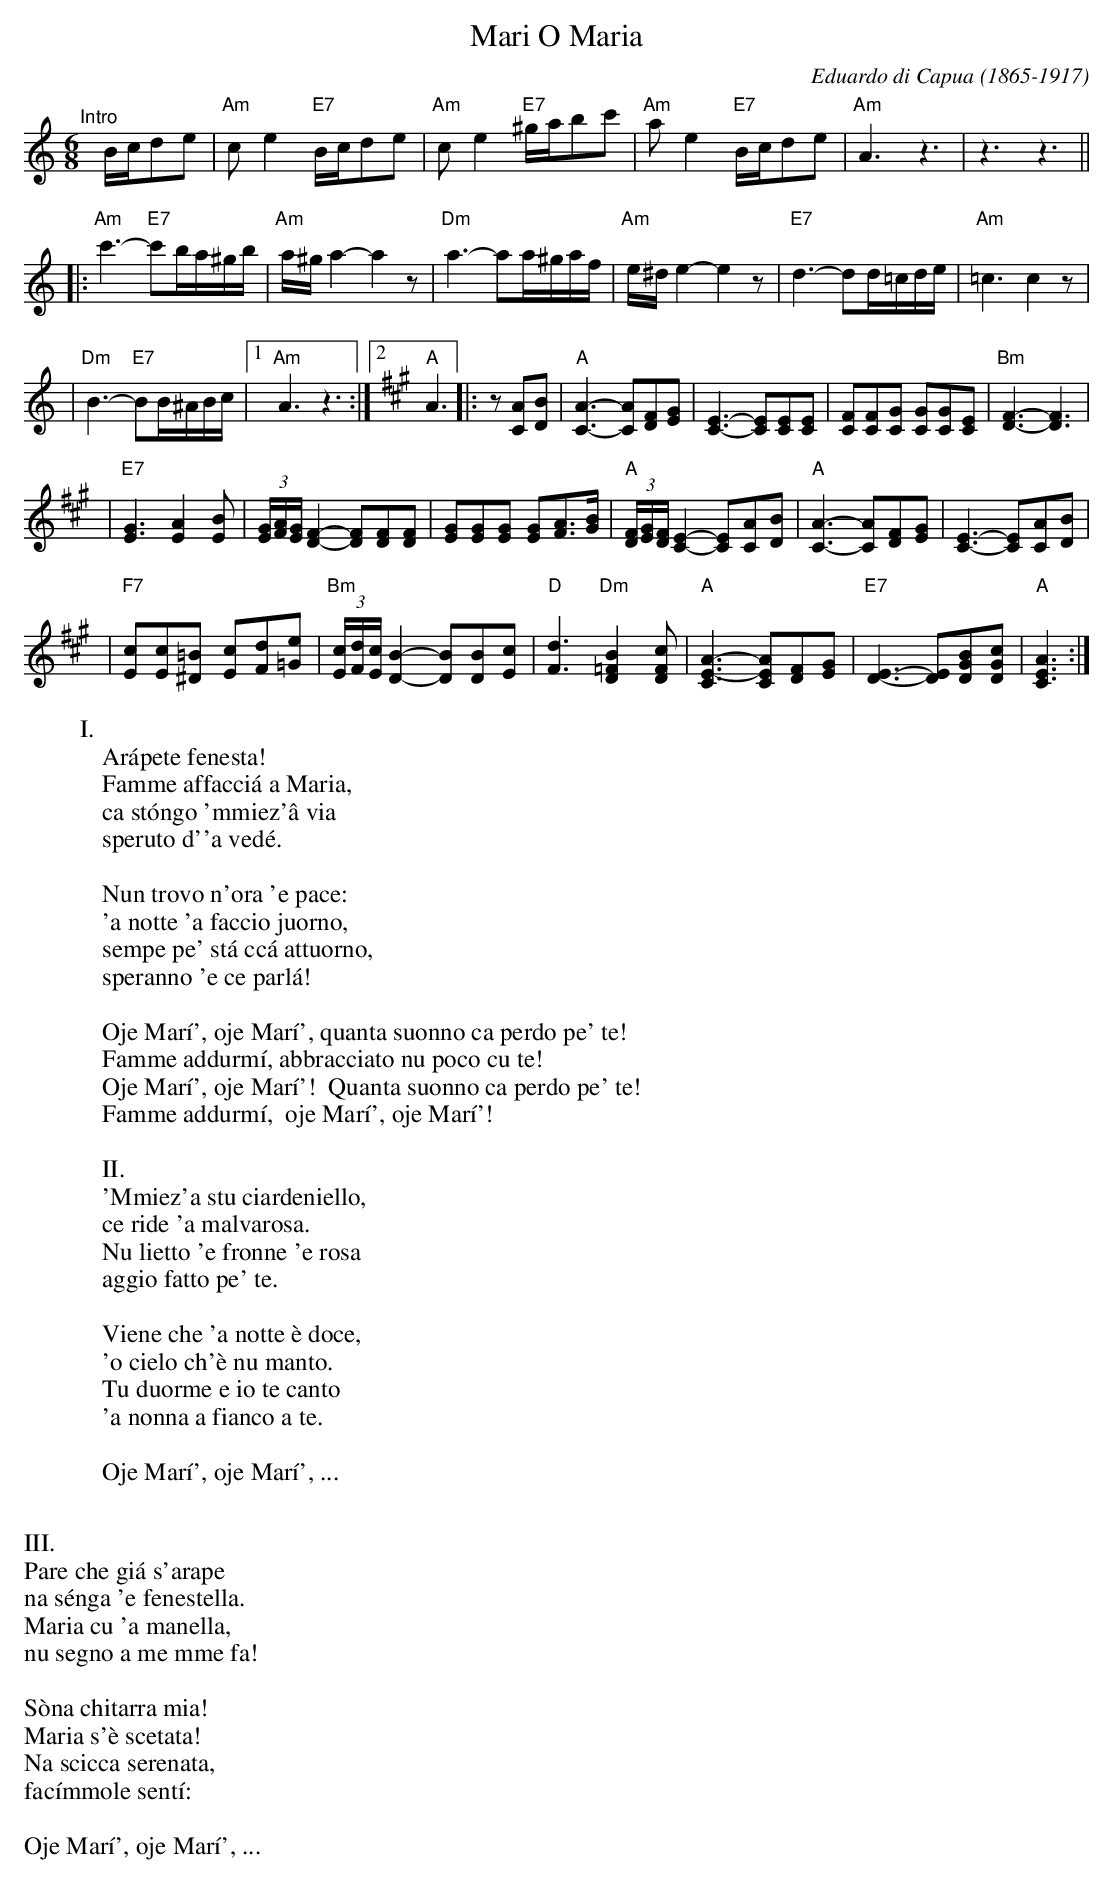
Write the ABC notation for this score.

X:1
T: O Maria, Mari
C: Eduardo di Capua (1865-1917)
W: I.
W: Arápete fenesta!
W: Famme affacciá a Maria,
W: ca stóngo 'mmiez'â via
W: speruto d''a vedé.
W:
W: Nun trovo n'ora 'e pace:
W: 'a notte 'a faccio juorno,
W: sempe pe' stá ccá attuorno,
W: speranno 'e ce parlá!
W:
W: Oje Marí', oje Marí', quanta suonno ca perdo pe' te!
W: Famme addurmí, abbracciato nu poco cu te!
W: Oje Marí', oje Marí'!  Quanta suonno ca perdo pe' te!
W: Famme addurmí,  oje Marí', oje Marí'!
W:
W: II.
W: 'Mmiez'a stu ciardeniello,
W: ce ride 'a malvarosa.
W: Nu lietto 'e fronne 'e rosa
W: aggio fatto pe' te.
W:
W: Viene che 'a notte è doce,
W: 'o cielo ch'è nu manto.
W: Tu duorme e io te canto
W: 'a nonna a fianco a te.
W:
W: Oje Marí', oje Marí', ...
W:
W: III.
W: Pare che giá s'arape
W: na sénga 'e fenestella.
W: Maria cu 'a manella,
W: nu segno a me mme fa!
W:
W: Sòna chitarra mia!
W: Maria s'è scetata!
W: Na scicca serenata,
W: facímmole sentí:
W:
W: Oje Marí', oje Marí', ...
M: 6/8
L: 1/8
K: Am
"^Intro"[|]B/c/de \
| "Am"ce2 "E7"B/c/de \
| "Am"ce2 "E7"^g/a/bc' \
| "Am"ae2 "E7"B/c/de \
| "Am"A3 z3 \
|  z3 z3 ||
|: "Am"c'3- "E7"c'b/a/^g/b/ \
|  "Am"a/^g/a2- a2z \
|  "Dm"a3- aa/^g/a/f/ \
|  "Am"e/^d/e2- e2z \
|  "E7"d3- dd/=c/d/e/ \
|  "Am"=c3 c2z |
|  "Dm"B3- "E7"BB/^A/B/c/ \
|1 "Am"A3 z3 \
:|2 [K:A] "A"A3 \
|: z[AC][BD] \
| "A"[A3-C3-] [AC][FD][GE] \
| [C3-E3-] [CE][CE][CE] \
| [FC][FC][GC] [GC][GC][EC] \
| "Bm"[F3-D3-] [F3D3] |
| "E7"[G3E3] [A2E2][BE] \
| (3[G/E][A/F][G/E] [F2-D2-] [FD][FD][FD] \
| [GE][GE][GE] [GE][AF]>[BG] \
| "A"(3[F/D][G/E][F/D] [E2-C2-] [EC][AC][BD] \
| "A"[A3-C3-] [AC][FD][GE] \
| [C3-E3-] [CE][AC][BD] |
| "F7"[cE][cE][=B^D] [cE][dF][e=G] \
| "Bm"(3[c/E][d/F][c/E][B2-D2-] [BD][BD][cE] \
| "D"[d3F3] "Dm"[B2=F2D2][cFD] \
| "A"[A3-C3E3-] [ACE][FD][GE] \
| "E7"[E3-D3-] [ED][BGD][cGD] \
| "A"[A3C3E3] :|
